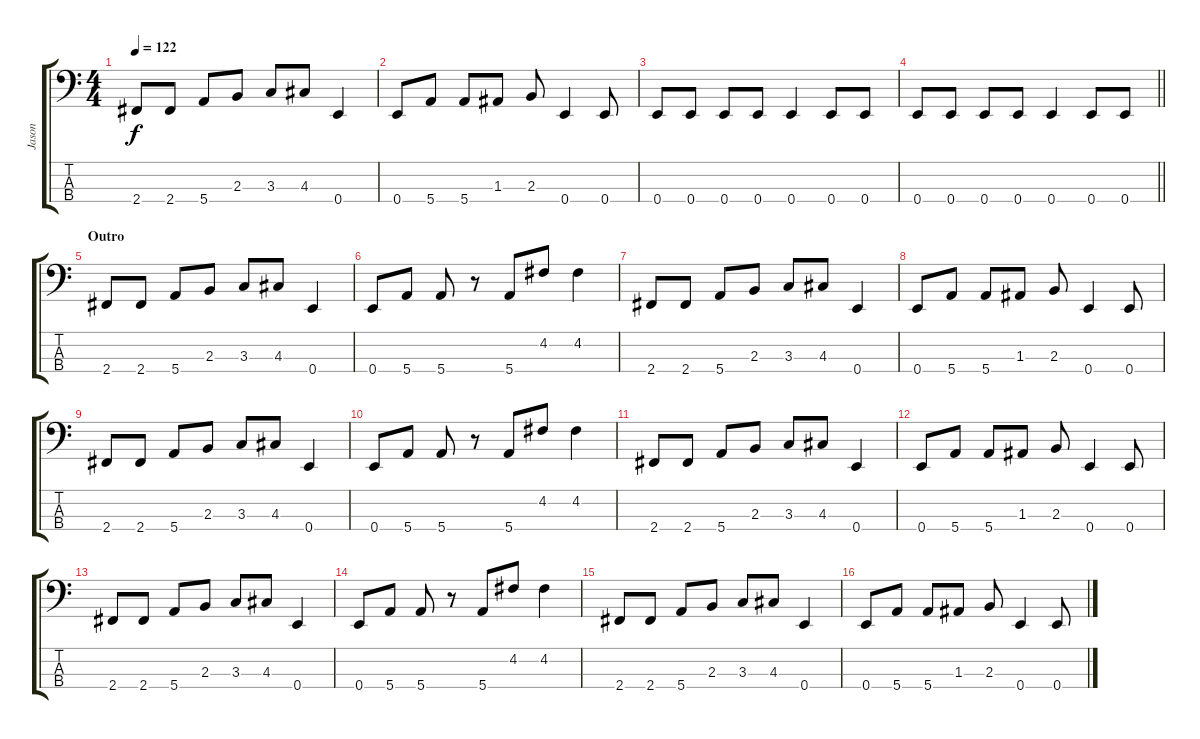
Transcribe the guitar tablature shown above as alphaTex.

\track ("Jason" "Jason") {instrument electricbassfinger}
\staff {score tabs}
\tuning (G2 D2 A1 E1) {hide}
\ts (4 4)
\tempo 122
\clef f4
\ks c
2.4.8{dy f} 2.4.8 5.4.8 2.3.8 3.3.8 4.3.8 0.4.4 |
0.4.8 5.4.8 5.4.8 1.3.8 2.3.8 0.4.4 0.4.8 |
0.4.8 0.4.8 0.4.8 0.4.8 0.4.4 0.4.8 0.4.8 |
\barLineRight lightlight
0.4.8 0.4.8 0.4.8 0.4.8 0.4.4 0.4.8 0.4.8 |
\section ("" "Outro")
2.4.8 2.4.8 5.4.8 2.3.8 3.3.8 4.3.8 0.4.4 |
0.4.8 5.4.8 5.4.8 r.8 5.4.8 4.2.8 4.2.4 |
2.4.8 2.4.8 5.4.8 2.3.8 3.3.8 4.3.8 0.4.4 |
0.4.8 5.4.8 5.4.8 1.3.8 2.3.8 0.4.4 0.4.8 |
2.4.8 2.4.8 5.4.8 2.3.8 3.3.8 4.3.8 0.4.4 |
0.4.8 5.4.8 5.4.8 r.8 5.4.8 4.2.8 4.2.4 |
2.4.8 2.4.8 5.4.8 2.3.8 3.3.8 4.3.8 0.4.4 |
0.4.8 5.4.8 5.4.8 1.3.8 2.3.8 0.4.4 0.4.8 |
2.4.8 2.4.8 5.4.8 2.3.8 3.3.8 4.3.8 0.4.4 |
0.4.8 5.4.8 5.4.8 r.8 5.4.8 4.2.8 4.2.4 |
2.4.8 2.4.8 5.4.8 2.3.8 3.3.8 4.3.8 0.4.4 |
0.4.8 5.4.8 5.4.8 1.3.8 2.3.8 0.4.4 0.4.8
